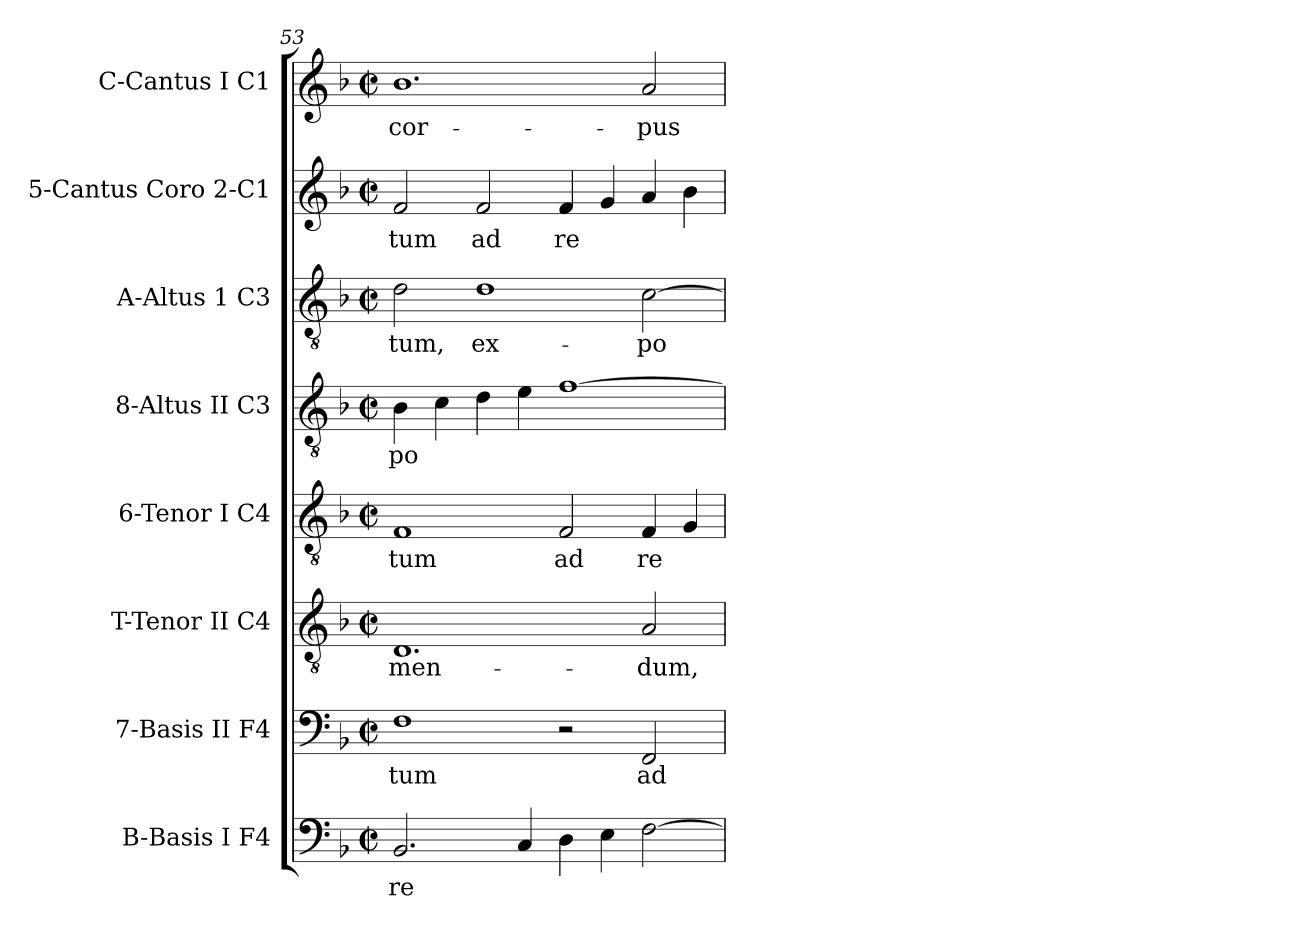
**kern	**text	**kern	**text	**kern	**text	**kern	**text	**kern	**text	**kern	**text	**kern	**text	**kern	**text
*part8	*part8	*part7	*part7	*part6	*part6	*part5	*part5	*part4	*part4	*part3	*part3	*part2	*part2	*part1	*part1
*staff8	*staff8	*staff7	*staff7	*staff6	*staff6	*staff5	*staff5	*staff4	*staff4	*staff3	*staff3	*staff2	*staff2	*staff1	*staff1
*I"B-Basis I  F4	*	*I"7-Basis II  F4	*	*I"T-Tenor II  C4	*	*I"6-Tenor I  C4	*	*I"8-Altus II  C3	*	*I"A-Altus 1  C3	*	*I"5-Cantus  Coro 2-C1	*	*I"C-Cantus I  C1	*
*I'B	*	*	*	*I'T	*	*	*	*	*	*I'A	*	*	*	*I'C	*
*clefF4	*	*clefF4	*	*clefGv2	*	*clefGv2	*	*clefGv2	*	*clefGv2	*	*clefG2	*	*clefG2	*
*k[b-]	*	*k[b-]	*	*k[b-]	*	*k[b-]	*	*k[b-]	*	*k[b-]	*	*k[b-]	*	*k[b-]	*
*F:	*	*F:	*	*F:	*	*F:	*	*F:	*	*F:	*	*F:	*	*F:	*
*M2/2	*	*M2/2	*	*M2/2	*	*M2/2	*	*M2/2	*	*M2/2	*	*M2/2	*	*M2/2	*
*met(c|)	*	*met(c|)	*	*met(c|)	*	*met(c|)	*	*met(c|)	*	*met(c|)	*	*met(c|)	*	*met(c|)	*
=53	=53	=53	=53	=53	=53	=53	=53	=53	=53	=53	=53	=53	=53	=53	=53
!	!LO:LY:b:cj	!	!LO:LY:b:cj	!	!LO:LY:b:cj	!	!LO:LY:b:cj	!	!LO:LY:b:cj	!	!LO:LY:b:cj	!	!LO:LY:b:cj	!	!LO:LY:b:cj
2.BB-/	re-	1F	-tum	1.D	-men-	1F	-tum	4B-\	-po-	2d\	-tum,	2f/	-tum	1.b-	cor-
!	!	!	!	!	!	!	!	!	!LO:LY:b:cj	!	!	!	!	!	!
.	.	.	.	.	.	.	.	4c\	--	.	.	.	.	.	.
!	!	!	!	!	!	!	!	!	!LO:LY:b:cj	!	!LO:LY:b:cj	!	!LO:LY:b:cj	!	!
.	.	.	.	.	.	.	.	4d\	--	1d	ex-	2f/	ad	.	.
!	!LO:LY:b:cj	!	!	!	!	!	!	!	!LO:LY:b:cj	!	!	!	!	!	!
4C/	--	.	.	.	.	.	.	4e\	--	.	.	.	.	.	.
!	!LO:LY:b:cj	!	!	!	!	!	!LO:LY:b:cj	!	!LO:LY:b:cj	!	!	!	!LO:LY:b:cj	!	!
4D\	--	2r	.	.	.	2F/	ad	[>1f	--	.	.	4f/	re-	.	.
!	!LO:LY:b:cj	!	!	!	!	!	!	!	!	!	!	!	!LO:LY:b:cj	!	!
4E\	--	.	.	.	.	.	.	.	.	.	.	4g/	--	.	.
!	!LO:LY:b:cj	!	!LO:LY:b:cj	!	!LO:LY:b:cj	!	!LO:LY:b:cj	!	!	!	!LO:LY:b:cj	!	!LO:LY:b:cj	!	!LO:LY:b:cj
[>2F\	--	2FF/	ad	2A/	-dum,	4F/	re-	.	.	[>2c\	-po-	4a/	--	2a/	-pus
!	!	!	!	!	!	!	!LO:LY:b:cj	!	!	!	!	!	!LO:LY:b:cj	!	!
.	.	.	.	.	.	4G/	--	.	.	.	.	4b-\	--	.	.
=	=	=	=	=	=	=	=	=	=	=	=	=	=	=	=
*-	*-	*-	*-	*-	*-	*-	*-	*-	*-	*-	*-	*-	*-	*-	*-
